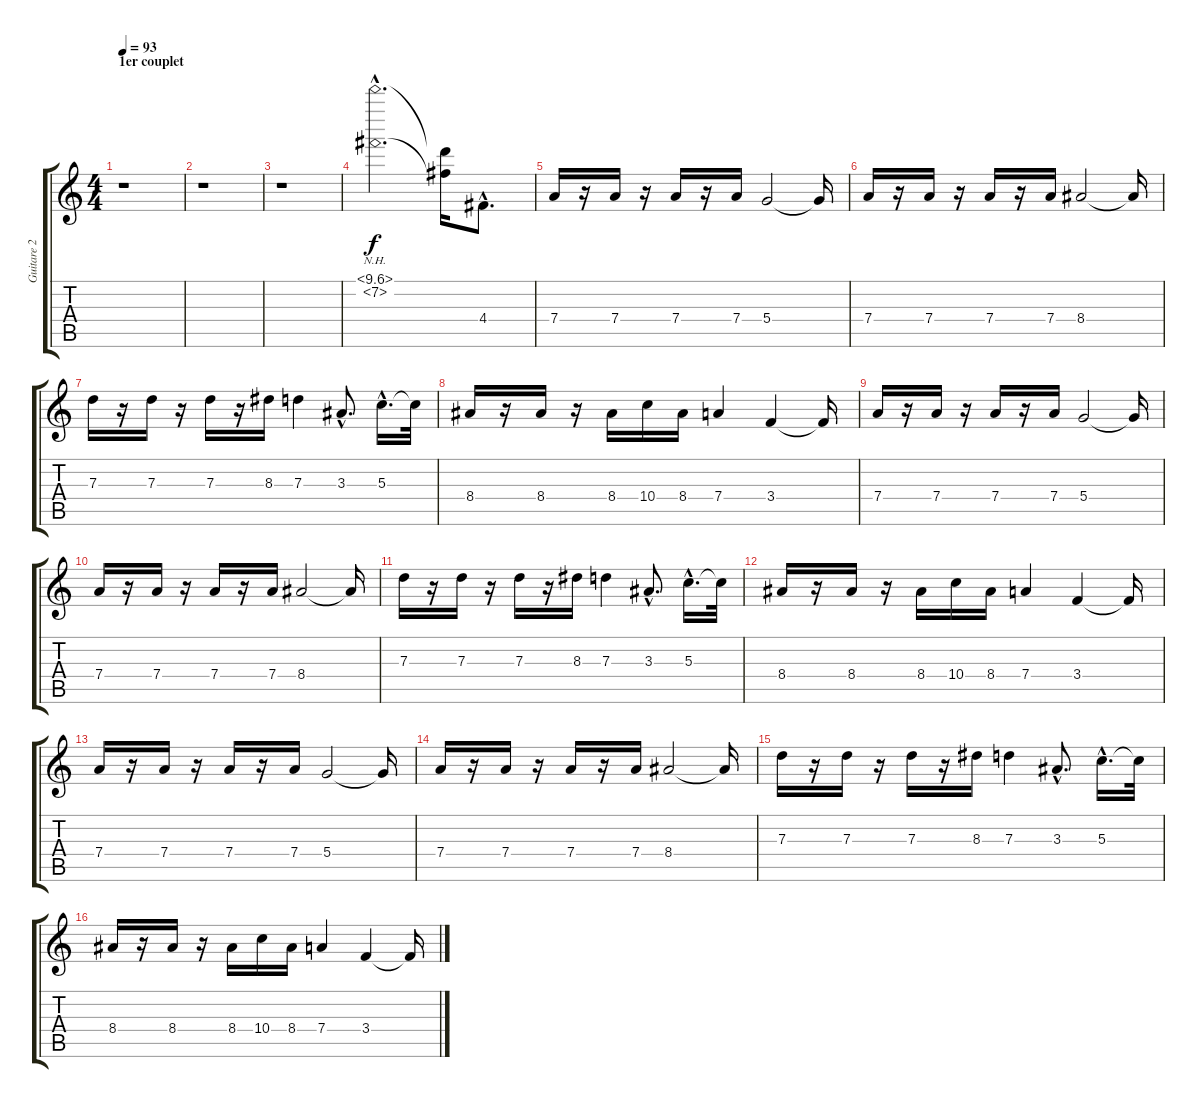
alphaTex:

\track ("Guitare 2" "Guitare 2") {instrument distortionguitar}
\staff {score tabs}
\tuning (E4 B3 G3 D3 A2 E2) {hide}
\ts (4 4)
\section ("" "1er couplet")
\tempo 93
\clef g2
\ks c
r.1{dy f instrument distortionguitar} |
r.1 |
r.1 |
(10.1{nh hac} 7.2{nh hac}).2{d} (10.1{t} 7.2{t}).16 4.4{hac}.8{d} |
7.4.16 r.16 7.4.16 r.16 7.4.16 r.16 7.4.16 5.4.2 5.4{t}.16 |
7.4.16 r.16 7.4.16 r.16 7.4.16 r.16 7.4.16 8.4.2 8.4{t}.16 |
7.3.16 r.16 7.3.16 r.16 7.3.16 r.16 8.3.16 7.3.4 3.3{hac}.8{d} 5.3{hac}.16{d} 5.3{t}.32 |
8.4.16 r.16 8.4.16 r.16 8.4.16 10.4.16 8.4.16 7.4.4 3.4.4 3.4{t}.16 |
7.4.16 r.16 7.4.16 r.16 7.4.16 r.16 7.4.16 5.4.2 5.4{t}.16 |
7.4.16 r.16 7.4.16 r.16 7.4.16 r.16 7.4.16 8.4.2 8.4{t}.16 |
7.3.16 r.16 7.3.16 r.16 7.3.16 r.16 8.3.16 7.3.4 3.3{hac}.8{d} 5.3{hac}.16{d} 5.3{t}.32 |
8.4.16 r.16 8.4.16 r.16 8.4.16 10.4.16 8.4.16 7.4.4 3.4.4 3.4{t}.16 |
7.4.16 r.16 7.4.16 r.16 7.4.16 r.16 7.4.16 5.4.2 5.4{t}.16 |
7.4.16 r.16 7.4.16 r.16 7.4.16 r.16 7.4.16 8.4.2 8.4{t}.16 |
7.3.16 r.16 7.3.16 r.16 7.3.16 r.16 8.3.16 7.3.4 3.3{hac}.8{d} 5.3{hac}.16{d} 5.3{t}.32 |
8.4.16 r.16 8.4.16 r.16 8.4.16 10.4.16 8.4.16 7.4.4 3.4.4 3.4{t}.16
